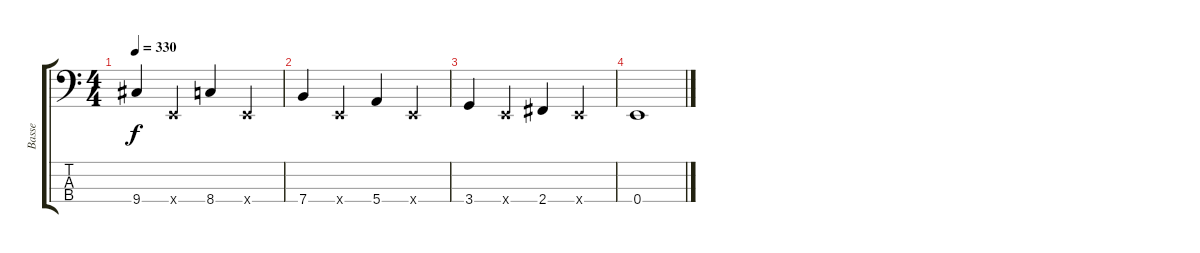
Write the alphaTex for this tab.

\track ("Basse" "Basse") {instrument electricbassfinger}
\staff {score tabs}
\tuning (G2 D2 A1 E1) {hide}
\ts (4 4)
\tempo 330
\clef f4
\ks c
9.4.4{dy f} 0.4{x}.4 8.4.4 0.4{x}.4 |
7.4.4 0.4{x}.4 5.4.4 0.4{x}.4 |
3.4.4 0.4{x}.4 2.4.4 0.4{x}.4 |
0.4.1
